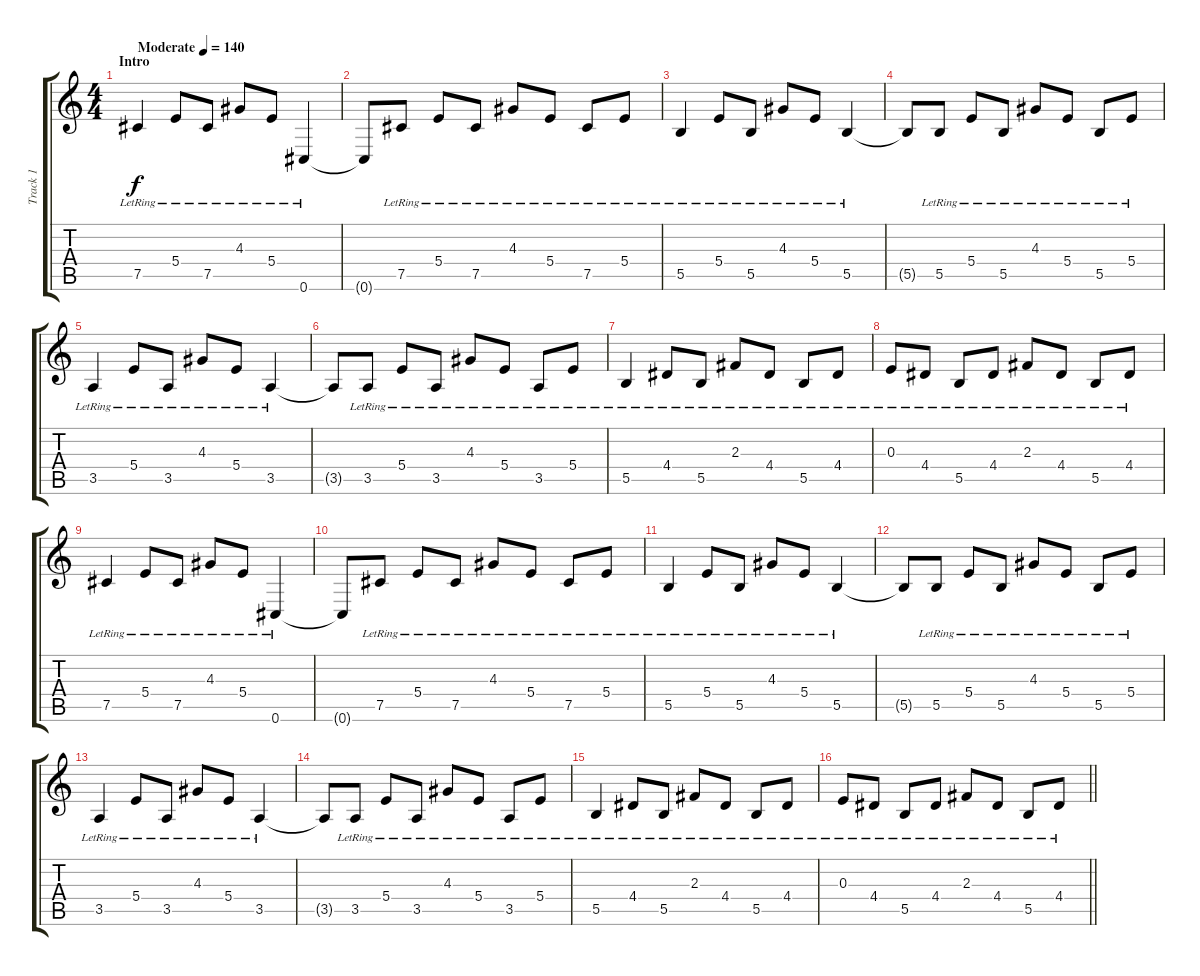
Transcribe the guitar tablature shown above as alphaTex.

\track ("Track 1" "Track 1") {instrument acousticguitarsteel}
\staff {score tabs}
\tuning (Db4 Ab3 E3 B2 Gb2 Db2) {hide}
\ts (4 4)
\section ("" "Intro")
\tempo (140 "Moderate")
\clef g2
\ks c
7.5{lr}.4{dy f instrument acousticguitarsteel} 5.4{lr}.8 7.5{lr}.8 4.3{lr}.8 5.4{lr}.8 0.6{lr}.4 |
0.6{t}.8 7.5{lr}.8 5.4{lr}.8 7.5{lr}.8 4.3{lr}.8 5.4{lr}.8 7.5{lr}.8 5.4{lr}.8 |
5.5{lr}.4 5.4{lr}.8 5.5{lr}.8 4.3{lr}.8 5.4{lr}.8 5.5{lr}.4 |
5.5{t}.8 5.5{lr}.8 5.4{lr}.8 5.5{lr}.8 4.3{lr}.8 5.4{lr}.8 5.5{lr}.8 5.4{lr}.8 |
3.5{lr}.4 5.4{lr}.8 3.5{lr}.8 4.3{lr}.8 5.4{lr}.8 3.5{lr}.4 |
3.5{t}.8 3.5{lr}.8 5.4{lr}.8 3.5{lr}.8 4.3{lr}.8 5.4{lr}.8 3.5{lr}.8 5.4{lr}.8 |
5.5{lr}.4 4.4{lr}.8 5.5{lr}.8 2.3{lr}.8 4.4{lr}.8 5.5{lr}.8 4.4{lr}.8 |
0.3{lr}.8 4.4{lr}.8 5.5{lr}.8 4.4{lr}.8 2.3{lr}.8 4.4{lr}.8 5.5{lr}.8 4.4{lr}.8 |
7.5{lr}.4 5.4{lr}.8 7.5{lr}.8 4.3{lr}.8 5.4{lr}.8 0.6{lr}.4 |
0.6{t}.8 7.5{lr}.8 5.4{lr}.8 7.5{lr}.8 4.3{lr}.8 5.4{lr}.8 7.5{lr}.8 5.4{lr}.8 |
5.5{lr}.4 5.4{lr}.8 5.5{lr}.8 4.3{lr}.8 5.4{lr}.8 5.5{lr}.4 |
5.5{t}.8 5.5{lr}.8 5.4{lr}.8 5.5{lr}.8 4.3{lr}.8 5.4{lr}.8 5.5{lr}.8 5.4{lr}.8 |
3.5{lr}.4 5.4{lr}.8 3.5{lr}.8 4.3{lr}.8 5.4{lr}.8 3.5{lr}.4 |
3.5{t}.8 3.5{lr}.8 5.4{lr}.8 3.5{lr}.8 4.3{lr}.8 5.4{lr}.8 3.5{lr}.8 5.4{lr}.8 |
5.5{lr}.4 4.4{lr}.8 5.5{lr}.8 2.3{lr}.8 4.4{lr}.8 5.5{lr}.8 4.4{lr}.8 |
\barLineRight lightlight
0.3{lr}.8 4.4{lr}.8 5.5{lr}.8 4.4{lr}.8 2.3{lr}.8 4.4{lr}.8 5.5{lr}.8 4.4{lr}.8
